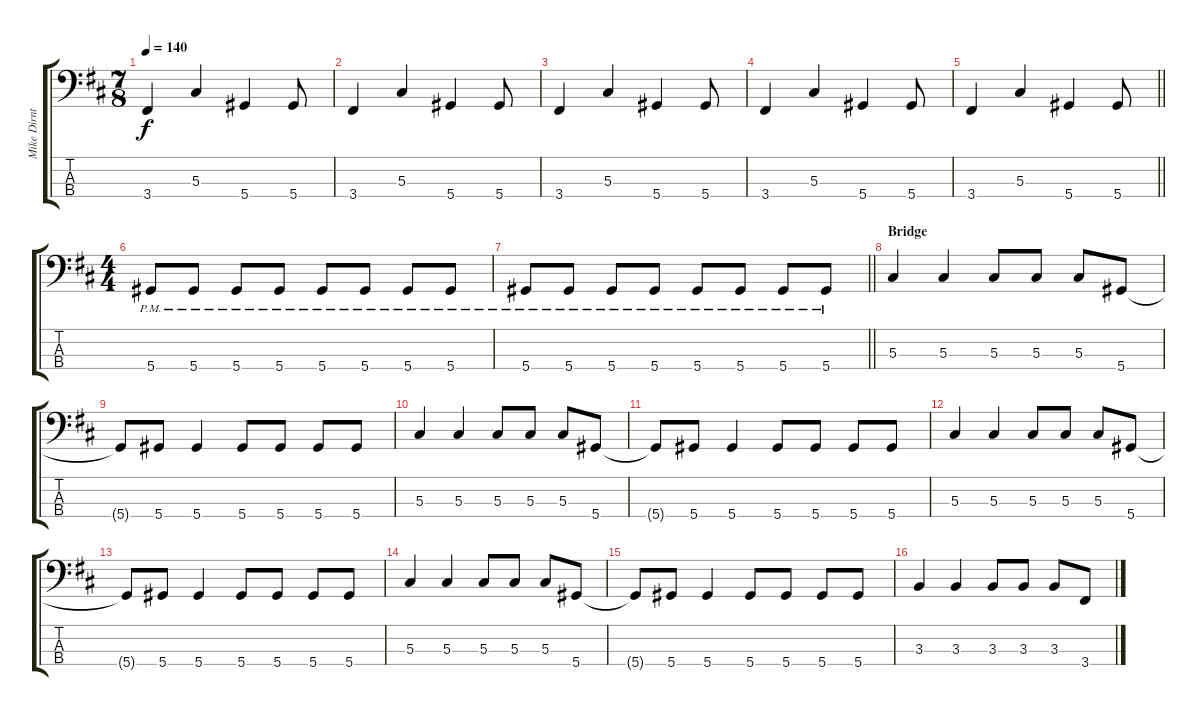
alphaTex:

\track ("Mike Dirnt (Bass)" "Mike Dirnt") {instrument electricbassfinger}
\staff {score tabs}
\tuning (Gb2 Db2 Ab1 Eb1) {hide}
\ts (7 8)
\tempo 140
\clef f4
\ks d
3.4.4{dy f} 5.3.4 5.4.4 5.4.8 |
3.4.4 5.3.4 5.4.4 5.4.8 |
3.4.4 5.3.4 5.4.4 5.4.8 |
3.4.4 5.3.4 5.4.4 5.4.8 |
\barLineRight lightlight
3.4.4 5.3.4 5.4.4 5.4.8 |
\ts (4 4)
5.4{pm}.8 5.4{pm}.8 5.4{pm}.8 5.4{pm}.8 5.4{pm}.8 5.4{pm}.8 5.4{pm}.8 5.4{pm}.8 |
\barLineRight lightlight
5.4{pm}.8 5.4{pm}.8 5.4{pm}.8 5.4{pm}.8 5.4{pm}.8 5.4{pm}.8 5.4{pm}.8 5.4{pm}.8 |
\section ("" "Bridge")
5.3.4 5.3.4 5.3.8 5.3.8 5.3.8 5.4.8 |
5.4{t}.8 5.4.8 5.4.4 5.4.8 5.4.8 5.4.8 5.4.8 |
5.3.4 5.3.4 5.3.8 5.3.8 5.3.8 5.4.8 |
5.4{t}.8 5.4.8 5.4.4 5.4.8 5.4.8 5.4.8 5.4.8 |
5.3.4 5.3.4 5.3.8 5.3.8 5.3.8 5.4.8 |
5.4{t}.8 5.4.8 5.4.4 5.4.8 5.4.8 5.4.8 5.4.8 |
5.3.4 5.3.4 5.3.8 5.3.8 5.3.8 5.4.8 |
5.4{t}.8 5.4.8 5.4.4 5.4.8 5.4.8 5.4.8 5.4.8 |
3.3.4 3.3.4 3.3.8 3.3.8 3.3.8 3.4.8
